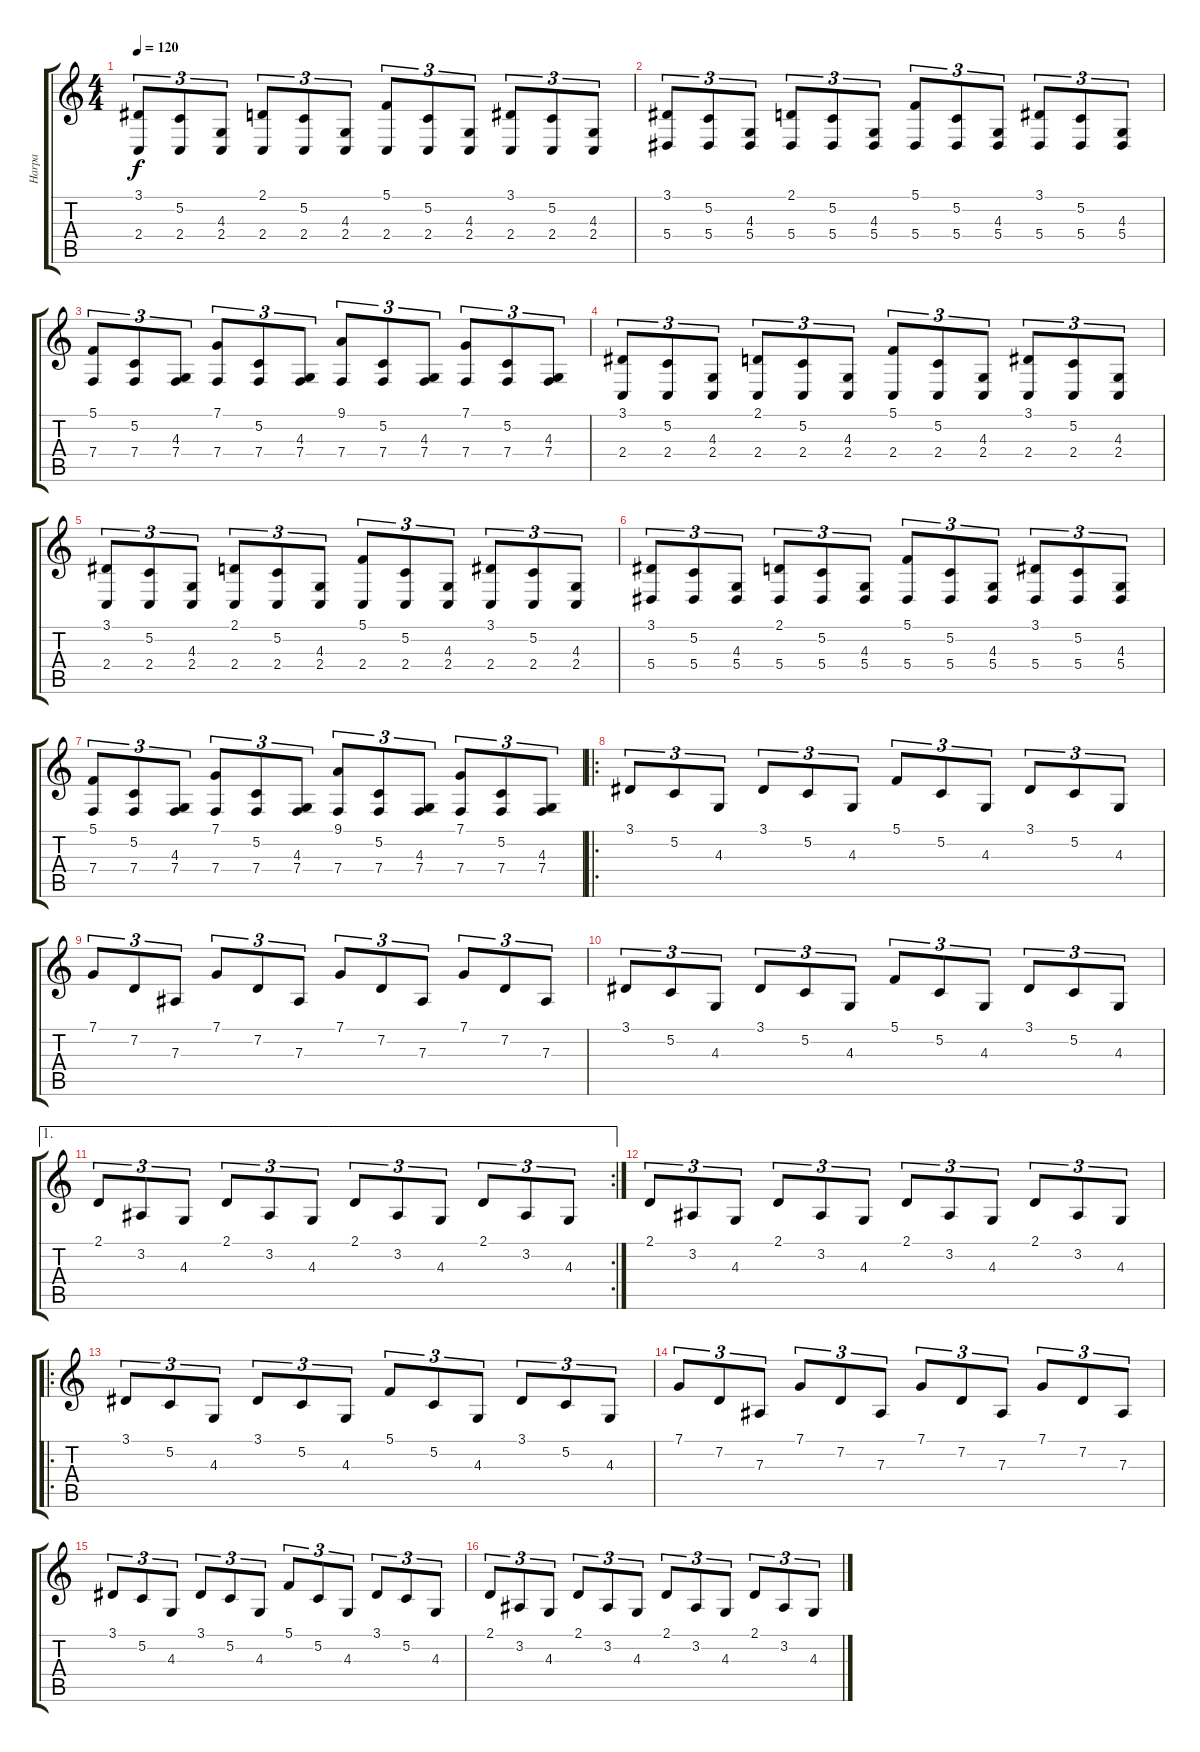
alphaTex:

\track ("Harpa" "Harpa") {instrument orchestralharp}
\staff {score tabs}
\tuning (C4 G3 Eb3 Bb2 F2 C2) {hide}
\ts (4 4)
\tempo 120
\clef g2
\ks c
(3.1 2.4).8{tu (3 2) dy f} (5.2 2.4).8{tu (3 2)} (4.3 2.4).8{tu (3 2)} (2.1 2.4).8{tu (3 2)} (5.2 2.4).8{tu (3 2)} (4.3 2.4).8{tu (3 2)} (5.1 2.4).8{tu (3 2)} (5.2 2.4).8{tu (3 2)} (4.3 2.4).8{tu (3 2)} (3.1 2.4).8{tu (3 2)} (5.2 2.4).8{tu (3 2)} (4.3 2.4).8{tu (3 2)} |
(3.1 5.4).8{tu (3 2)} (5.2 5.4).8{tu (3 2)} (4.3 5.4).8{tu (3 2)} (2.1 5.4).8{tu (3 2)} (5.2 5.4).8{tu (3 2)} (4.3 5.4).8{tu (3 2)} (5.1 5.4).8{tu (3 2)} (5.2 5.4).8{tu (3 2)} (4.3 5.4).8{tu (3 2)} (3.1 5.4).8{tu (3 2)} (5.2 5.4).8{tu (3 2)} (4.3 5.4).8{tu (3 2)} |
(5.1 7.4).8{tu (3 2)} (5.2 7.4).8{tu (3 2)} (4.3 7.4).8{tu (3 2)} (7.1 7.4).8{tu (3 2)} (5.2 7.4).8{tu (3 2)} (4.3 7.4).8{tu (3 2)} (9.1 7.4).8{tu (3 2)} (5.2 7.4).8{tu (3 2)} (4.3 7.4).8{tu (3 2)} (7.1 7.4).8{tu (3 2)} (5.2 7.4).8{tu (3 2)} (4.3 7.4).8{tu (3 2)} |
(3.1 2.4).8{tu (3 2)} (5.2 2.4).8{tu (3 2)} (4.3 2.4).8{tu (3 2)} (2.1 2.4).8{tu (3 2)} (5.2 2.4).8{tu (3 2)} (4.3 2.4).8{tu (3 2)} (5.1 2.4).8{tu (3 2)} (5.2 2.4).8{tu (3 2)} (4.3 2.4).8{tu (3 2)} (3.1 2.4).8{tu (3 2)} (5.2 2.4).8{tu (3 2)} (4.3 2.4).8{tu (3 2)} |
(3.1 2.4).8{tu (3 2)} (5.2 2.4).8{tu (3 2)} (4.3 2.4).8{tu (3 2)} (2.1 2.4).8{tu (3 2)} (5.2 2.4).8{tu (3 2)} (4.3 2.4).8{tu (3 2)} (5.1 2.4).8{tu (3 2)} (5.2 2.4).8{tu (3 2)} (4.3 2.4).8{tu (3 2)} (3.1 2.4).8{tu (3 2)} (5.2 2.4).8{tu (3 2)} (4.3 2.4).8{tu (3 2)} |
(3.1 5.4).8{tu (3 2)} (5.2 5.4).8{tu (3 2)} (4.3 5.4).8{tu (3 2)} (2.1 5.4).8{tu (3 2)} (5.2 5.4).8{tu (3 2)} (4.3 5.4).8{tu (3 2)} (5.1 5.4).8{tu (3 2)} (5.2 5.4).8{tu (3 2)} (4.3 5.4).8{tu (3 2)} (3.1 5.4).8{tu (3 2)} (5.2 5.4).8{tu (3 2)} (4.3 5.4).8{tu (3 2)} |
(5.1 7.4).8{tu (3 2)} (5.2 7.4).8{tu (3 2)} (4.3 7.4).8{tu (3 2)} (7.1 7.4).8{tu (3 2)} (5.2 7.4).8{tu (3 2)} (4.3 7.4).8{tu (3 2)} (9.1 7.4).8{tu (3 2)} (5.2 7.4).8{tu (3 2)} (4.3 7.4).8{tu (3 2)} (7.1 7.4).8{tu (3 2)} (5.2 7.4).8{tu (3 2)} (4.3 7.4).8{tu (3 2)} |
\ro
3.1.8{tu (3 2)} 5.2.8{tu (3 2)} 4.3.8{tu (3 2)} 3.1.8{tu (3 2)} 5.2.8{tu (3 2)} 4.3.8{tu (3 2)} 5.1.8{tu (3 2)} 5.2.8{tu (3 2)} 4.3.8{tu (3 2)} 3.1.8{tu (3 2)} 5.2.8{tu (3 2)} 4.3.8{tu (3 2)} |
7.1.8{tu (3 2)} 7.2.8{tu (3 2)} 7.3.8{tu (3 2)} 7.1.8{tu (3 2)} 7.2.8{tu (3 2)} 7.3.8{tu (3 2)} 7.1.8{tu (3 2)} 7.2.8{tu (3 2)} 7.3.8{tu (3 2)} 7.1.8{tu (3 2)} 7.2.8{tu (3 2)} 7.3.8{tu (3 2)} |
3.1.8{tu (3 2)} 5.2.8{tu (3 2)} 4.3.8{tu (3 2)} 3.1.8{tu (3 2)} 5.2.8{tu (3 2)} 4.3.8{tu (3 2)} 5.1.8{tu (3 2)} 5.2.8{tu (3 2)} 4.3.8{tu (3 2)} 3.1.8{tu (3 2)} 5.2.8{tu (3 2)} 4.3.8{tu (3 2)} |
\ae 1
\rc 2
2.1.8{tu (3 2)} 3.2.8{tu (3 2)} 4.3.8{tu (3 2)} 2.1.8{tu (3 2)} 3.2.8{tu (3 2)} 4.3.8{tu (3 2)} 2.1.8{tu (3 2)} 3.2.8{tu (3 2)} 4.3.8{tu (3 2)} 2.1.8{tu (3 2)} 3.2.8{tu (3 2)} 4.3.8{tu (3 2)} |
2.1.8{tu (3 2)} 3.2.8{tu (3 2)} 4.3.8{tu (3 2)} 2.1.8{tu (3 2)} 3.2.8{tu (3 2)} 4.3.8{tu (3 2)} 2.1.8{tu (3 2)} 3.2.8{tu (3 2)} 4.3.8{tu (3 2)} 2.1.8{tu (3 2)} 3.2.8{tu (3 2)} 4.3.8{tu (3 2)} |
\ro
3.1.8{tu (3 2)} 5.2.8{tu (3 2)} 4.3.8{tu (3 2)} 3.1.8{tu (3 2)} 5.2.8{tu (3 2)} 4.3.8{tu (3 2)} 5.1.8{tu (3 2)} 5.2.8{tu (3 2)} 4.3.8{tu (3 2)} 3.1.8{tu (3 2)} 5.2.8{tu (3 2)} 4.3.8{tu (3 2)} |
7.1.8{tu (3 2)} 7.2.8{tu (3 2)} 7.3.8{tu (3 2)} 7.1.8{tu (3 2)} 7.2.8{tu (3 2)} 7.3.8{tu (3 2)} 7.1.8{tu (3 2)} 7.2.8{tu (3 2)} 7.3.8{tu (3 2)} 7.1.8{tu (3 2)} 7.2.8{tu (3 2)} 7.3.8{tu (3 2)} |
3.1.8{tu (3 2)} 5.2.8{tu (3 2)} 4.3.8{tu (3 2)} 3.1.8{tu (3 2)} 5.2.8{tu (3 2)} 4.3.8{tu (3 2)} 5.1.8{tu (3 2)} 5.2.8{tu (3 2)} 4.3.8{tu (3 2)} 3.1.8{tu (3 2)} 5.2.8{tu (3 2)} 4.3.8{tu (3 2)} |
2.1.8{tu (3 2)} 3.2.8{tu (3 2)} 4.3.8{tu (3 2)} 2.1.8{tu (3 2)} 3.2.8{tu (3 2)} 4.3.8{tu (3 2)} 2.1.8{tu (3 2)} 3.2.8{tu (3 2)} 4.3.8{tu (3 2)} 2.1.8{tu (3 2)} 3.2.8{tu (3 2)} 4.3.8{tu (3 2)}
